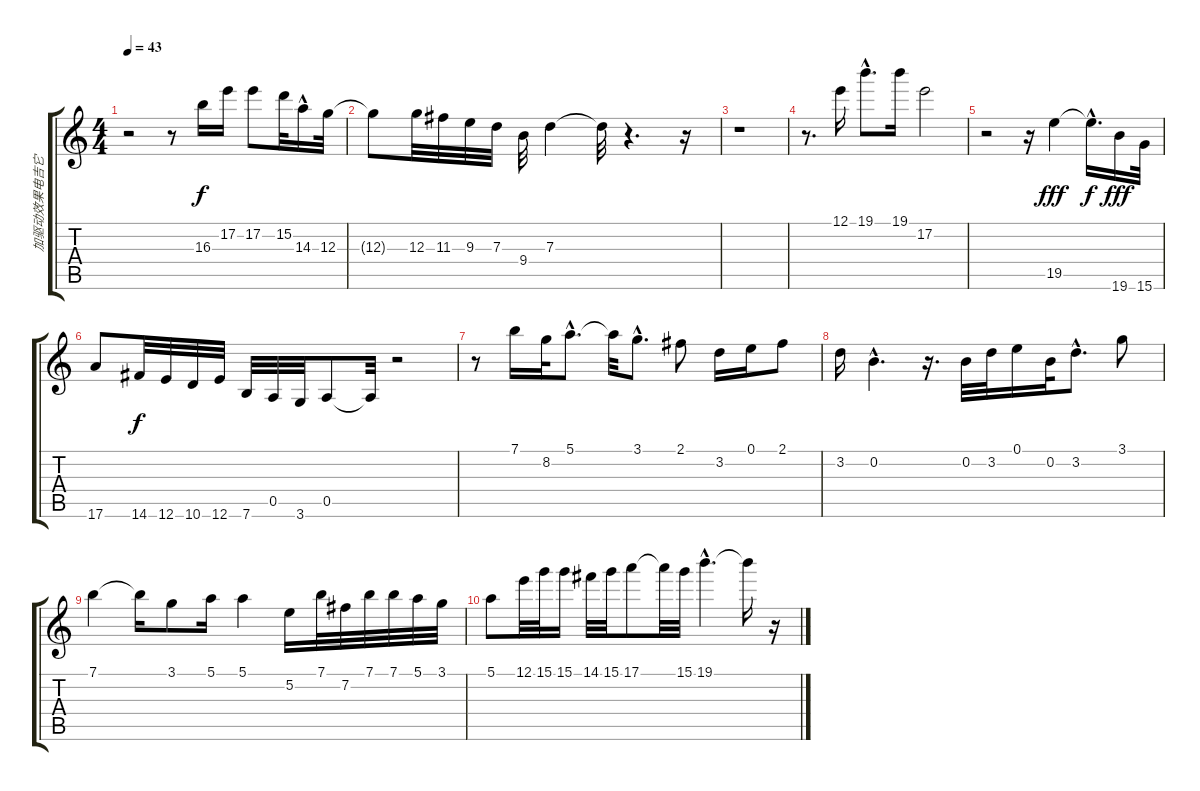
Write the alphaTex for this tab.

\track ("加驱动效果电吉它" "加驱动效果电吉它") {instrument overdrivenguitar}
\staff {score tabs}
\tuning (E4 B3 G3 D3 A2 E2) {hide}
\ts (4 4)
\tempo 43
\clef g2
\ks c
r.2{dy f} r.8 16.3.16 17.2.16 17.2.8 15.2.32 14.3{hac}.16 12.3.32 |
12.3{t}.8 12.3.32 11.3.32 9.3.32 7.3.32 9.4.32 7.3.4 7.3{t}.32 r.4{d} r.16 |
r.1 |
r.8{d} 12.1.16 19.1{hac}.8{d} 19.1.16 17.2.2 |
r.2 r.16 19.5.4{dy fff} 19.5{hac t}.16{d dy f} 19.6.16{dy fff} 15.6.32 |
17.6.8 14.6.32{dy f} 12.6.32 10.6.32 12.6.32 7.6.32 0.5.32 3.6.32 0.5.8 0.5{t}.32 r.2 |
r.8 7.1.16 8.2.32 5.1{hac}.8{d} 5.1{t}.32 3.1{hac}.8{d} 2.1.8 3.2.16 0.1.16 2.1.8 |
3.2.16 0.2{hac}.4{d} r.16{d} 0.2.32 3.2.32 0.1.16 0.2.32 3.2{hac}.8{d} 3.1.8 |
7.1.4 7.1{t}.16 3.1.8 5.1.16 5.1.4 5.2.16 7.1.32 7.2.32 7.1.32 7.1.32 5.1.32 3.1.32 |
5.1.8 12.1.32 15.1.32 15.1.16 14.1.32 15.1.32 17.1.8 17.1{t}.32 15.1.32 19.1{hac}.4{d} 19.1{t}.16 r.16
